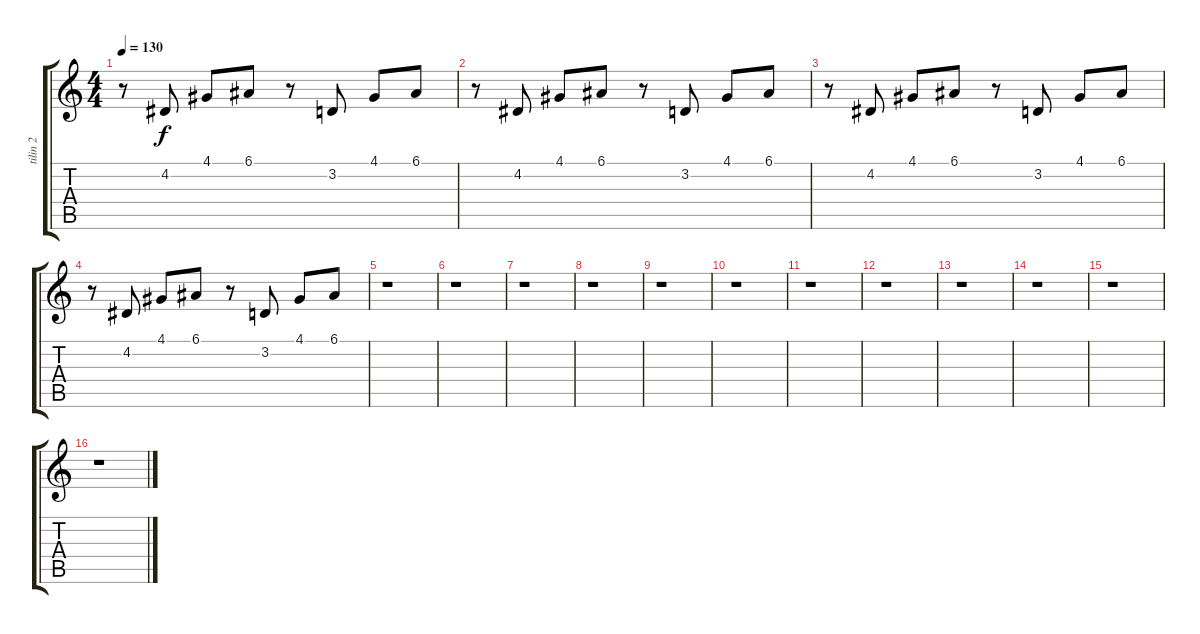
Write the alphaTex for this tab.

\track ("tilin 2" "tilin 2") {instrument celesta}
\staff {score tabs}
\tuning (E4 B3 G3 D3 A2 E2) {hide}
\ts (4 4)
\tempo 130
\clef g2
\ks c
r.8{dy f} 4.2.8 4.1.8 6.1.8 r.8 3.2.8 4.1.8 6.1.8 |
r.8 4.2.8 4.1.8 6.1.8 r.8 3.2.8 4.1.8 6.1.8 |
r.8 4.2.8 4.1.8 6.1.8 r.8 3.2.8 4.1.8 6.1.8 |
r.8 4.2.8 4.1.8 6.1.8 r.8 3.2.8 4.1.8 6.1.8 |
r.1 |
r.1 |
r.1 |
r.1 |
r.1 |
r.1 |
r.1 |
r.1 |
r.1 |
r.1 |
r.1 |
r.1
